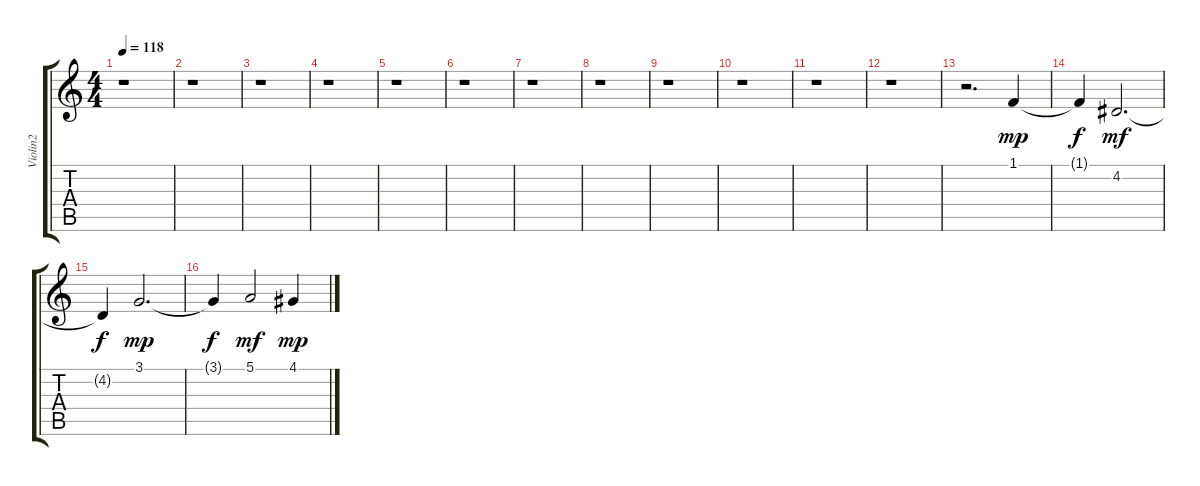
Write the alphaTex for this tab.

\track ("Violin2" "Violin2") {instrument violin}
\staff {score tabs}
\tuning (E4 B3 G3 D3 A2 E2) {hide}
\ts (4 4)
\tempo 118
\clef g2
\ks c
r.1{dy f} |
r.1 |
r.1 |
r.1 |
r.1 |
r.1 |
r.1 |
r.1 |
r.1 |
r.1 |
r.1 |
r.1 |
r.2{d} 1.1.4{dy mp} |
1.1{t}.4{dy f} 4.2.2{d dy mf} |
4.2{t}.4{dy f} 3.1.2{d dy mp} |
3.1{t}.4{dy f} 5.1.2{dy mf} 4.1.4{dy mp}
